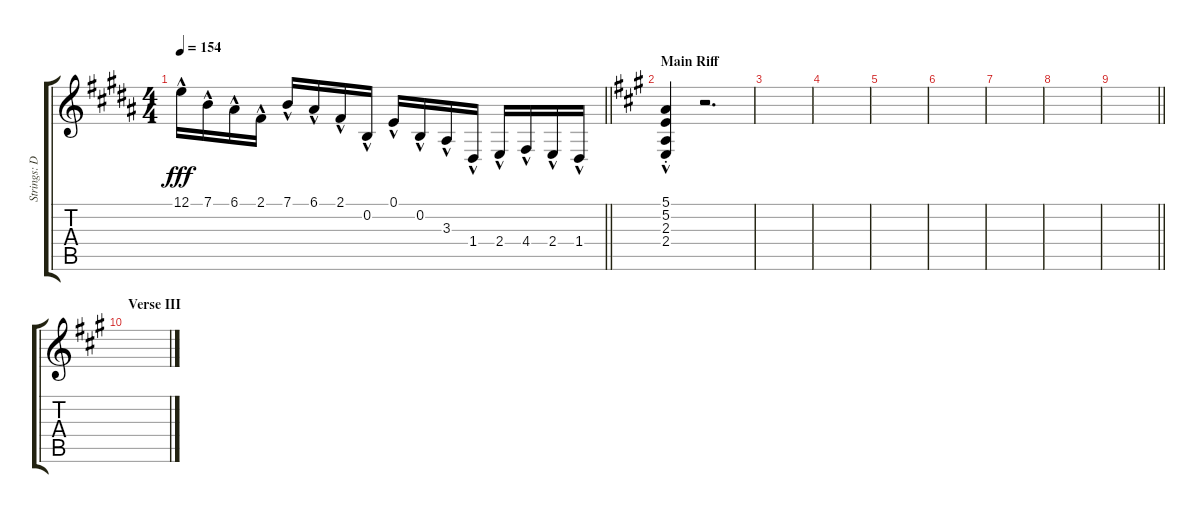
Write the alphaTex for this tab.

\track ("Strings: Don" "Strings: D") {instrument stringensemble2}
\staff {score tabs}
\tuning (E4 B3 G3 D3 A2 E2) {hide}
\ts (4 4)
\tempo 154
\clef g2
\barLineRight lightlight
\ks b
12.1{hac}.16{dy fff} 7.1{hac}.16 6.1{hac}.16 2.1{hac}.16 7.1{hac}.16 6.1{hac}.16 2.1{hac}.16 0.2{hac}.16 0.1{hac}.16 0.2{hac}.16 3.3{hac}.16 1.4{hac}.16 2.4{hac}.16 4.4{hac}.16 2.4{hac}.16 1.4{hac}.16 |
\section ("" "Main Riff")
\ks a
(5.1{hac st} 5.2{hac st} 2.3{hac st} 2.4{hac st}).4 r.2{d} |
|
|
|
|
|
|
\barLineRight lightlight
|
\section ("" "Verse III")
